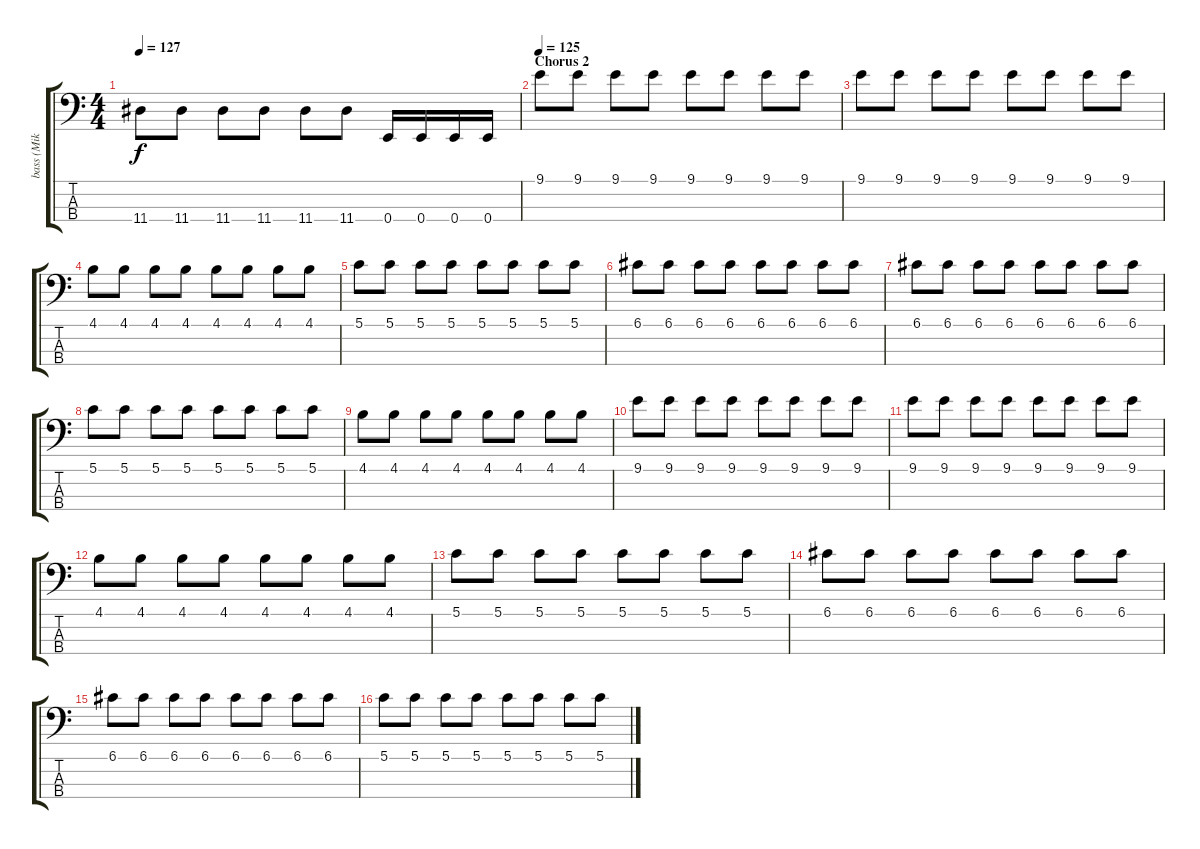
\track (" bass (Mikey Way)" " bass (Mik") {instrument electricbasspick}
\staff {score tabs}
\tuning (G2 D2 A1 E1) {hide}
\ts (4 4)
\tempo 127
\clef f4
\ks c
11.4.8{dy f} 11.4.8 11.4.8 11.4.8 11.4.8 11.4.8 0.4.16 0.4.16 0.4.16 0.4.16 |
\section ("" "Chorus 2")
\tempo 125
9.1.8{instrument electricbassfinger} 9.1.8 9.1.8 9.1.8 9.1.8 9.1.8 9.1.8 9.1.8 |
9.1.8 9.1.8 9.1.8 9.1.8 9.1.8 9.1.8 9.1.8 9.1.8 |
4.1.8 4.1.8 4.1.8 4.1.8 4.1.8 4.1.8 4.1.8 4.1.8 |
5.1.8 5.1.8 5.1.8 5.1.8 5.1.8 5.1.8 5.1.8 5.1.8 |
6.1.8 6.1.8 6.1.8 6.1.8 6.1.8 6.1.8 6.1.8 6.1.8 |
6.1.8 6.1.8 6.1.8 6.1.8 6.1.8 6.1.8 6.1.8 6.1.8 |
5.1.8 5.1.8 5.1.8 5.1.8 5.1.8 5.1.8 5.1.8 5.1.8 |
4.1.8 4.1.8 4.1.8 4.1.8 4.1.8 4.1.8 4.1.8 4.1.8 |
9.1.8 9.1.8 9.1.8 9.1.8 9.1.8 9.1.8 9.1.8 9.1.8 |
9.1.8 9.1.8 9.1.8 9.1.8 9.1.8 9.1.8 9.1.8 9.1.8 |
4.1.8 4.1.8 4.1.8 4.1.8 4.1.8 4.1.8 4.1.8 4.1.8 |
5.1.8 5.1.8 5.1.8 5.1.8 5.1.8 5.1.8 5.1.8 5.1.8 |
6.1.8 6.1.8 6.1.8 6.1.8 6.1.8 6.1.8 6.1.8 6.1.8 |
6.1.8 6.1.8 6.1.8 6.1.8 6.1.8 6.1.8 6.1.8 6.1.8 |
5.1.8 5.1.8 5.1.8 5.1.8 5.1.8 5.1.8 5.1.8 5.1.8
